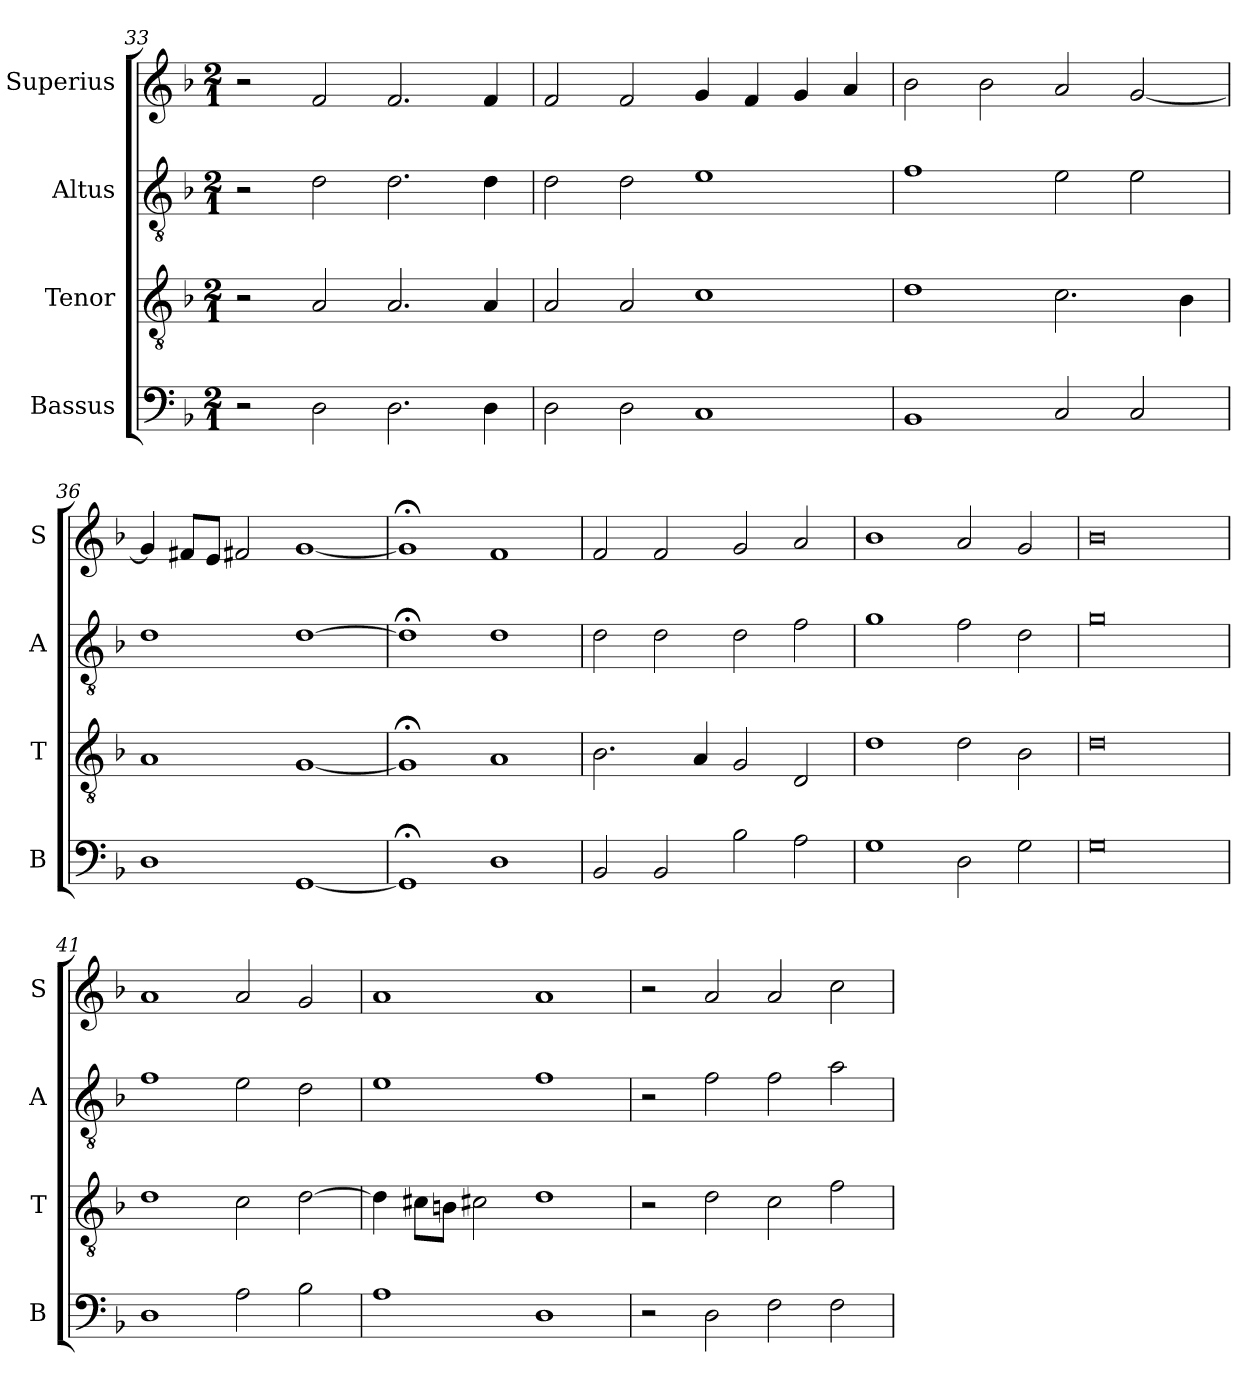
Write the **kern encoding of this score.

**kern	**kern	**kern	**kern
*part4	*part3	*part2	*part1
*staff4	*staff3	*staff2	*staff1
*I"Bassus	*I"Tenor	*I"Altus	*I"Superius
*I'B	*I'T	*I'A	*I'S
*clefF4	*clefGv2	*clefGv2	*clefG2
*k[b-]	*k[b-]	*k[b-]	*k[b-]
*F:	*F:	*F:	*F:
*M2/1	*M2/1	*M2/1	*M2/1
=33	=33	=33	=33
2r	2r	2r	2r
2D	2A	2d	2f
2.D	2.A	2.d	2.f
4D	4A	4d	4f
=34	=34	=34	=34
2D	2A	2d	2f
2D	2A	2d	2f
1C	1c	1e	4g
.	.	.	4f
.	.	.	4g
.	.	.	4a
=35	=35	=35	=35
1BB-	1d	1f	2b-
.	.	.	2b-
2C	2.c	2e	2a
2C	.	2e	[2g
.	4B-	.	.
=36	=36	=36	=36
1D	1A	1d	4g]
.	.	.	8f#XL
.	.	.	8eJ
.	.	.	2f#X
[1GG	[1G	[1d	[1g
=37	=37	=37	=37
1GG;<]	1G;<]	1d;<]	1g;<]
1D	1A	1d	1f
=38	=38	=38	=38
2BB-	2.B-	2d	2f
2BB-	.	2d	2f
.	4A	.	.
2B-	2G	2d	2g
2A	2D	2f	2a
=39	=39	=39	=39
1G	1d	1g	1b-
2D	2d	2f	2a
2G	2B-	2d	2g
=40	=40	=40	=40
0G	0d	0g	0b-
=41	=41	=41	=41
1D	1d	1f	1a
2A	2c	2e	2a
2B-	[2d	2d	2g
=42	=42	=42	=42
1A	4d]	1e	1a
.	8c#XL	.	.
.	8BnJ	.	.
.	2c#X	.	.
1D	1d	1f	1a
=43	=43	=43	=43
2r	2r	2r	2r
2D	2d	2f	2a
2F	2c	2f	2a
2F	2f	2a	2cc
=	=	=	=
*-	*-	*-	*-
